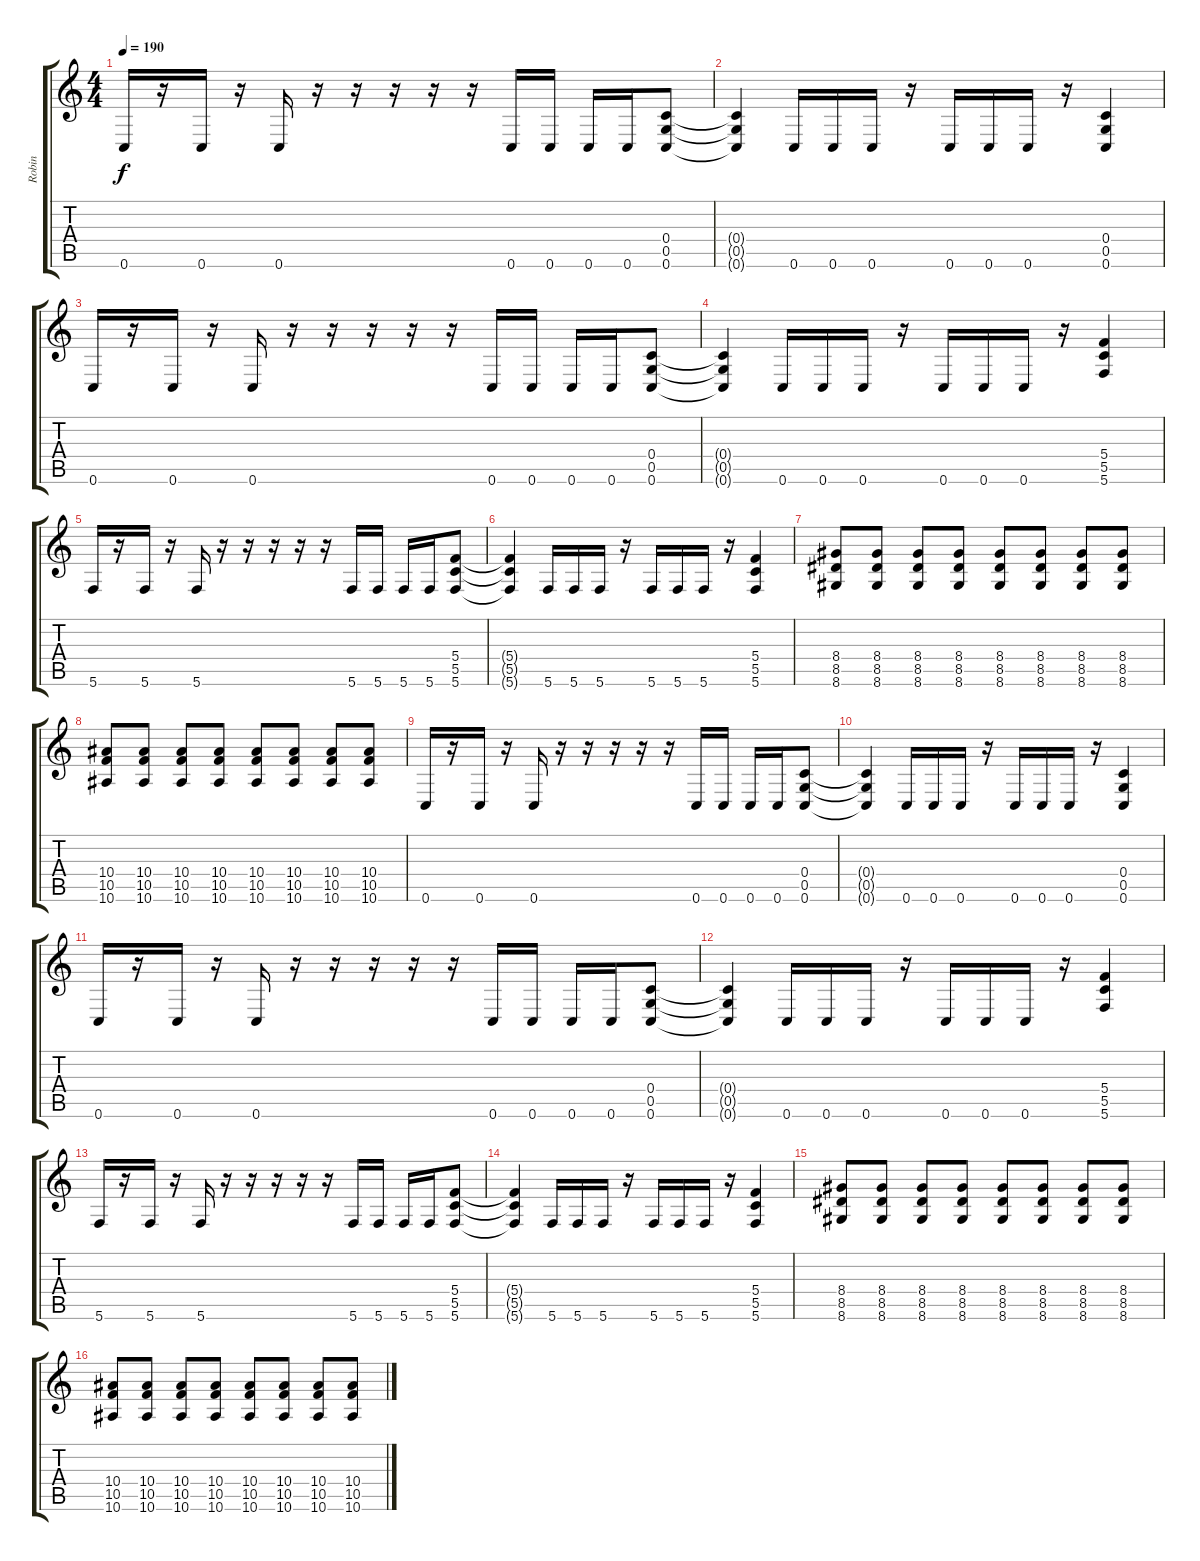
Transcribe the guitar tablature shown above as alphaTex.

\track ("Robin" "Robin") {instrument electricguitarjazz}
\staff {score tabs}
\tuning (D4 A3 F3 C3 G2 C2) {hide}
\ts (4 4)
\tempo 190
\clef g2
\ks c
0.6.16{dy f} r.16 0.6.16 r.16 0.6.16 r.16 r.16 r.16 r.16 r.16 0.6.16 0.6.16 0.6.16 0.6.16 (0.4 0.5 0.6).8 |
(0.4{t} 0.5{t} 0.6{t}).4 0.6.16 0.6.16 0.6.16 r.16 0.6.16 0.6.16 0.6.16 r.16 (0.4 0.5 0.6).4 |
0.6.16 r.16 0.6.16 r.16 0.6.16 r.16 r.16 r.16 r.16 r.16 0.6.16 0.6.16 0.6.16 0.6.16 (0.4 0.5 0.6).8 |
(0.4{t} 0.5{t} 0.6{t}).4 0.6.16 0.6.16 0.6.16 r.16 0.6.16 0.6.16 0.6.16 r.16 (5.4 5.5 5.6).4 |
5.6.16 r.16 5.6.16 r.16 5.6.16 r.16 r.16 r.16 r.16 r.16 5.6.16 5.6.16 5.6.16 5.6.16 (5.4 5.5 5.6).8 |
(5.4{t} 5.5{t} 5.6{t}).4 5.6.16 5.6.16 5.6.16 r.16 5.6.16 5.6.16 5.6.16 r.16 (5.4 5.5 5.6).4 |
(8.4 8.5 8.6).8 (8.4 8.5 8.6).8 (8.4 8.5 8.6).8 (8.4 8.5 8.6).8 (8.4 8.5 8.6).8 (8.4 8.5 8.6).8 (8.4 8.5 8.6).8 (8.4 8.5 8.6).8 |
(10.4 10.5 10.6).8 (10.4 10.5 10.6).8 (10.4 10.5 10.6).8 (10.4 10.5 10.6).8 (10.4 10.5 10.6).8 (10.4 10.5 10.6).8 (10.4 10.5 10.6).8 (10.4 10.5 10.6).8 |
0.6.16 r.16 0.6.16 r.16 0.6.16 r.16 r.16 r.16 r.16 r.16 0.6.16 0.6.16 0.6.16 0.6.16 (0.4 0.5 0.6).8 |
(0.4{t} 0.5{t} 0.6{t}).4 0.6.16 0.6.16 0.6.16 r.16 0.6.16 0.6.16 0.6.16 r.16 (0.4 0.5 0.6).4 |
0.6.16 r.16 0.6.16 r.16 0.6.16 r.16 r.16 r.16 r.16 r.16 0.6.16 0.6.16 0.6.16 0.6.16 (0.4 0.5 0.6).8 |
(0.4{t} 0.5{t} 0.6{t}).4 0.6.16 0.6.16 0.6.16 r.16 0.6.16 0.6.16 0.6.16 r.16 (5.4 5.5 5.6).4 |
5.6.16 r.16 5.6.16 r.16 5.6.16 r.16 r.16 r.16 r.16 r.16 5.6.16 5.6.16 5.6.16 5.6.16 (5.4 5.5 5.6).8 |
(5.4{t} 5.5{t} 5.6{t}).4 5.6.16 5.6.16 5.6.16 r.16 5.6.16 5.6.16 5.6.16 r.16 (5.4 5.5 5.6).4 |
(8.4 8.5 8.6).8 (8.4 8.5 8.6).8 (8.4 8.5 8.6).8 (8.4 8.5 8.6).8 (8.4 8.5 8.6).8 (8.4 8.5 8.6).8 (8.4 8.5 8.6).8 (8.4 8.5 8.6).8 |
(10.4 10.5 10.6).8 (10.4 10.5 10.6).8 (10.4 10.5 10.6).8 (10.4 10.5 10.6).8 (10.4 10.5 10.6).8 (10.4 10.5 10.6).8 (10.4 10.5 10.6).8 (10.4 10.5 10.6).8
